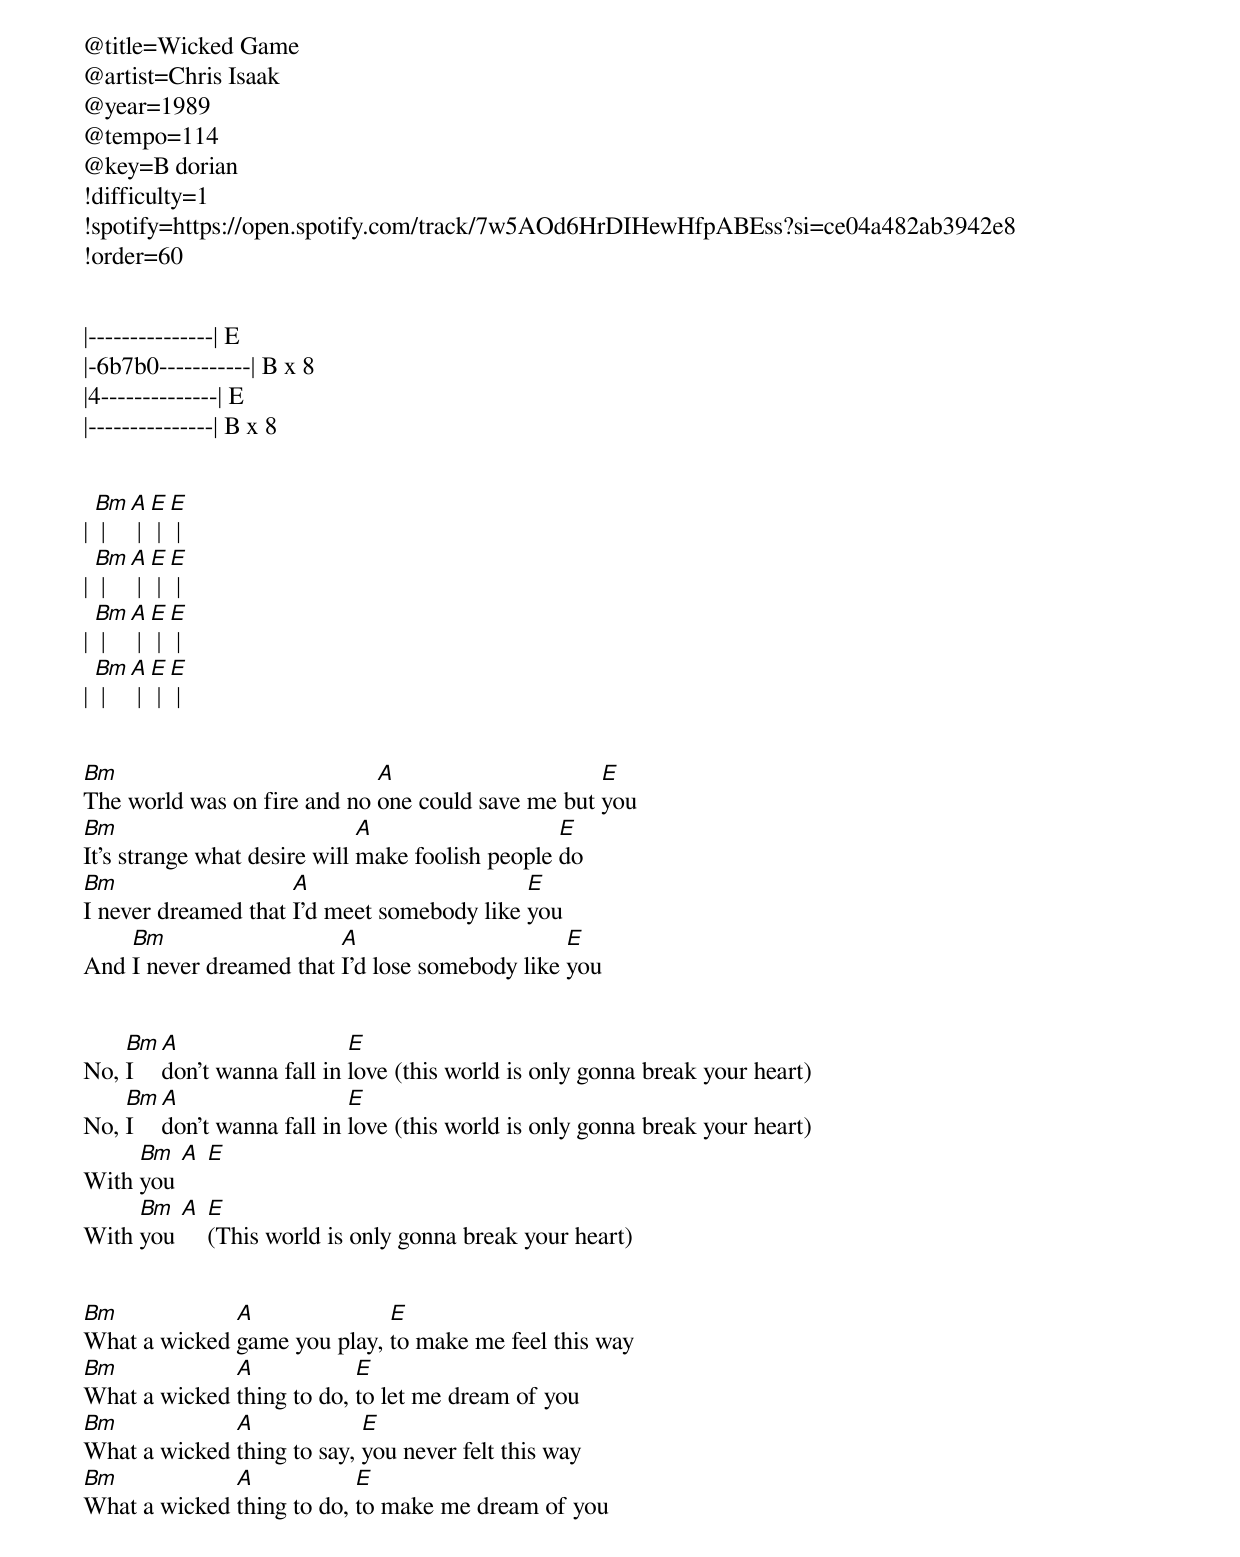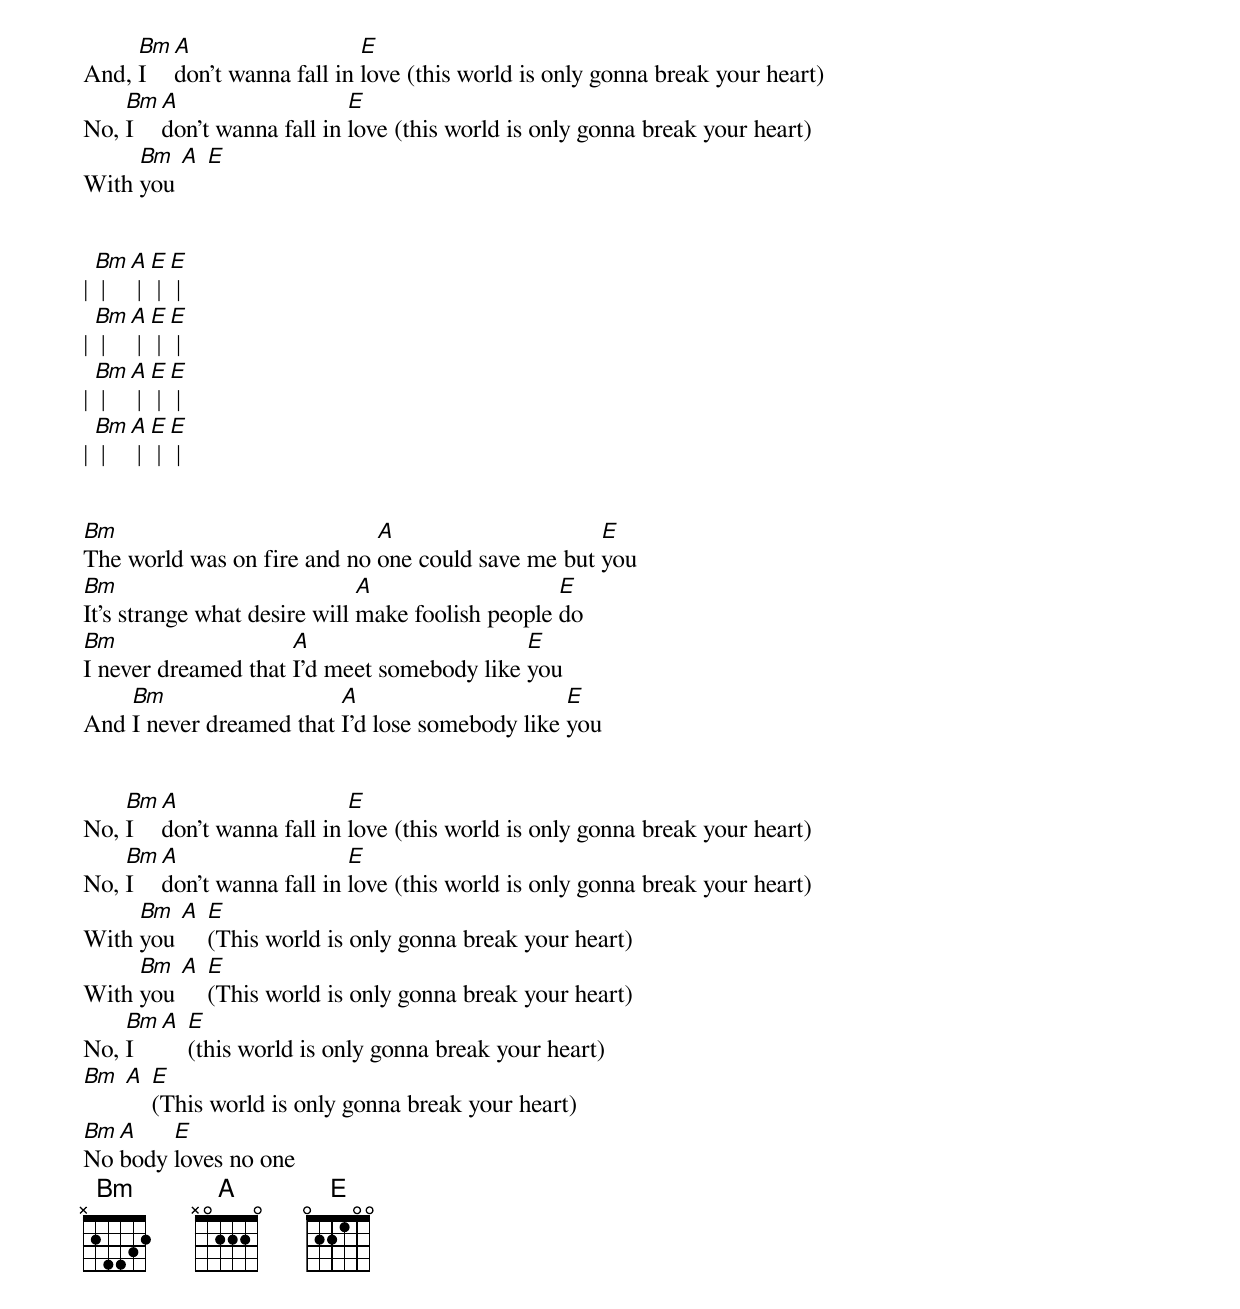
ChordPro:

@title=Wicked Game
@artist=Chris Isaak
@year=1989
@tempo=114
@key=B dorian
!difficulty=1
!spotify=https://open.spotify.com/track/7w5AOd6HrDIHewHfpABEss?si=ce04a482ab3942e8
!order=60


|---------------| E
|-6b7b0-----------| B x 8
|4--------------| E
|---------------| B x 8


| [Bm] | [A] | [E] | [E] |
| [Bm] | [A] | [E] | [E] |
| [Bm] | [A] | [E] | [E] |
| [Bm] | [A] | [E] | [E] |


[Bm]The world was on fire and no [A]one could save me but [E]you
[Bm]It's strange what desire will [A]make foolish people [E]do
[Bm]I never dreamed that [A]I'd meet somebody like [E]you
And [Bm]I never dreamed that [A]I'd lose somebody like [E]you


No, [Bm]I [A]don't wanna fall in [E]love (this world is only gonna break your heart)
No, [Bm]I [A]don't wanna fall in [E]love (this world is only gonna break your heart)
With [Bm]you [A] [E]
With [Bm]you [A] [E](This world is only gonna break your heart)


[Bm]What a wicked [A]game you play, [E]to make me feel this way
[Bm]What a wicked [A]thing to do, [E]to let me dream of you
[Bm]What a wicked [A]thing to say, [E]you never felt this way
[Bm]What a wicked [A]thing to do, [E]to make me dream of you


And, [Bm]I [A]don't wanna fall in [E]love (this world is only gonna break your heart)
No, [Bm]I [A]don't wanna fall in [E]love (this world is only gonna break your heart)
With [Bm]you [A] [E]


| [Bm] | [A] | [E] | [E] |
| [Bm] | [A] | [E] | [E] |
| [Bm] | [A] | [E] | [E] |
| [Bm] | [A] | [E] | [E] |


[Bm]The world was on fire and no [A]one could save me but [E]you
[Bm]It's strange what desire will [A]make foolish people [E]do
[Bm]I never dreamed that [A]I'd meet somebody like [E]you
And [Bm]I never dreamed that [A]I'd lose somebody like [E]you


No, [Bm]I [A]don't wanna fall in [E]love (this world is only gonna break your heart)
No, [Bm]I [A]don't wanna fall in [E]love (this world is only gonna break your heart)
With [Bm]you [A] [E](This world is only gonna break your heart)
With [Bm]you [A] [E](This world is only gonna break your heart)
No, [Bm]I [A] [E](this world is only gonna break your heart)
[Bm] [A] [E](This world is only gonna break your heart)
[Bm]No[A]body [E]loves no one
